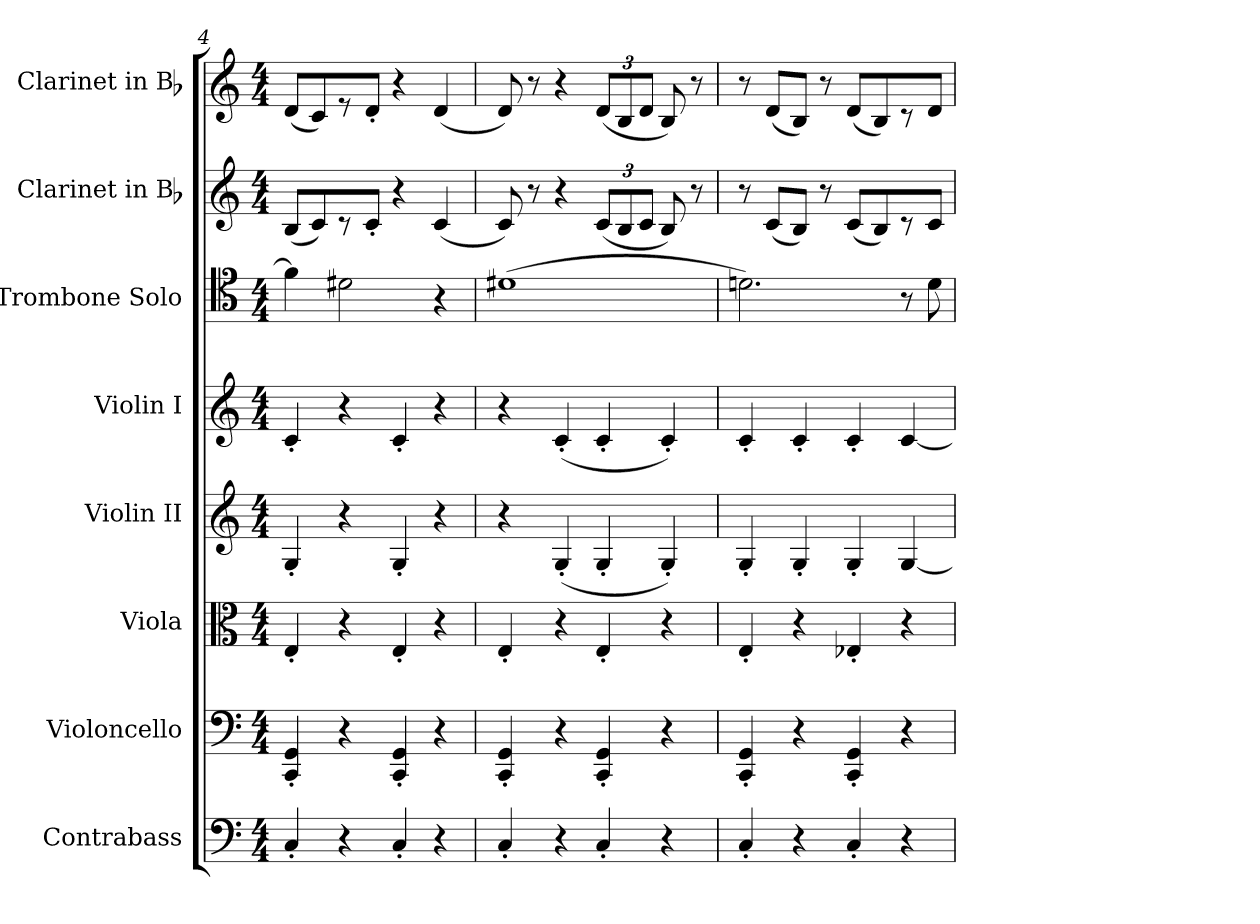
**kern	**kern	**kern	**kern	**kern	**kern	**kern	**kern
*part8	*part7	*part6	*part5	*part4	*part3	*part2	*part1
*staff8	*staff7	*staff6	*staff5	*staff4	*staff3	*staff2	*staff1
*I"Contrabass	*I"Violoncello	*I"Viola	*I"Violin II	*I"Violin I	*I"Trombone Solo	*I"Clarinet in Bb	*I"Clarinet in Bb
*I'Cb.	*I'Vc.	*I'Vla.	*I'Vln. II	*I'Vln. I	*I'Tbn.	*I'Cl.	*I'Cl.
*clefF4	*clefF4	*clefC3	*clefG2	*clefG2	*clefC4	*clefG2	*clefG2
*ITrd7c12	*	*	*	*	*	*ITrd1c2	*ITrd1c2
*k[]	*k[]	*k[]	*k[]	*k[]	*k[]	*k[b-e-]	*k[b-e-]
*M4/4	*M4/4	*M4/4	*M4/4	*M4/4	*M4/4	*M4/4	*M4/4
=4	=4	=4	=4	=4	=4	=4	=4
4CC'	4CC' 4GG'	4E'	4G'	4c'	4f#]	(8AL	(8cL
.	.	.	.	.	.	8B-)	8B-)
4r	4r	4r	4r	4r	2d#X	8r	8r
.	.	.	.	.	.	8B-'J	8c'J
4CC'	4CC' 4GG'	4E'	4G'	4c'	.	4r	4r
4r	4r	4r	4r	4r	4r	(4B-	(4c
=5	=5	=5	=5	=5	=5	=5	=5
4CC'	4CC' 4GG'	4E'	4r	4r	(1d#X	8B-)	8c)
.	.	.	.	.	.	8r	8r
4r	4r	4r	(>4G'	(>4c'	.	4r	4r
4CC'	4CC' 4GG'	4E'	4G'	4c'	.	(12B-L	(12cL
.	.	.	.	.	.	12A	12A
.	.	.	.	.	.	12B-J	12cJ
4r	4r	4r	4G')	4c')	.	8A)	8A)
.	.	.	.	.	.	8r	8r
=6	=6	=6	=6	=6	=6	=6	=6
4CC'	4CC' 4GG'	4E'	4G'	4c'	2.dn)	8r	8r
.	.	.	.	.	.	(8B-L	(8cL
4r	4r	4r	4G'	4c'	.	8AJ)	8AJ)
.	.	.	.	.	.	8r	8r
4CC'	4CC' 4GG'	4E-X'	4G'	4c'	.	(8B-L	(8cL
.	.	.	.	.	.	8A)	8A)
4r	4r	4r	[4G	[4c	8r	8r	8r
.	.	.	.	.	8d	8B-J	8cJ
=	=	=	=	=	=	=	=
*-	*-	*-	*-	*-	*-	*-	*-
